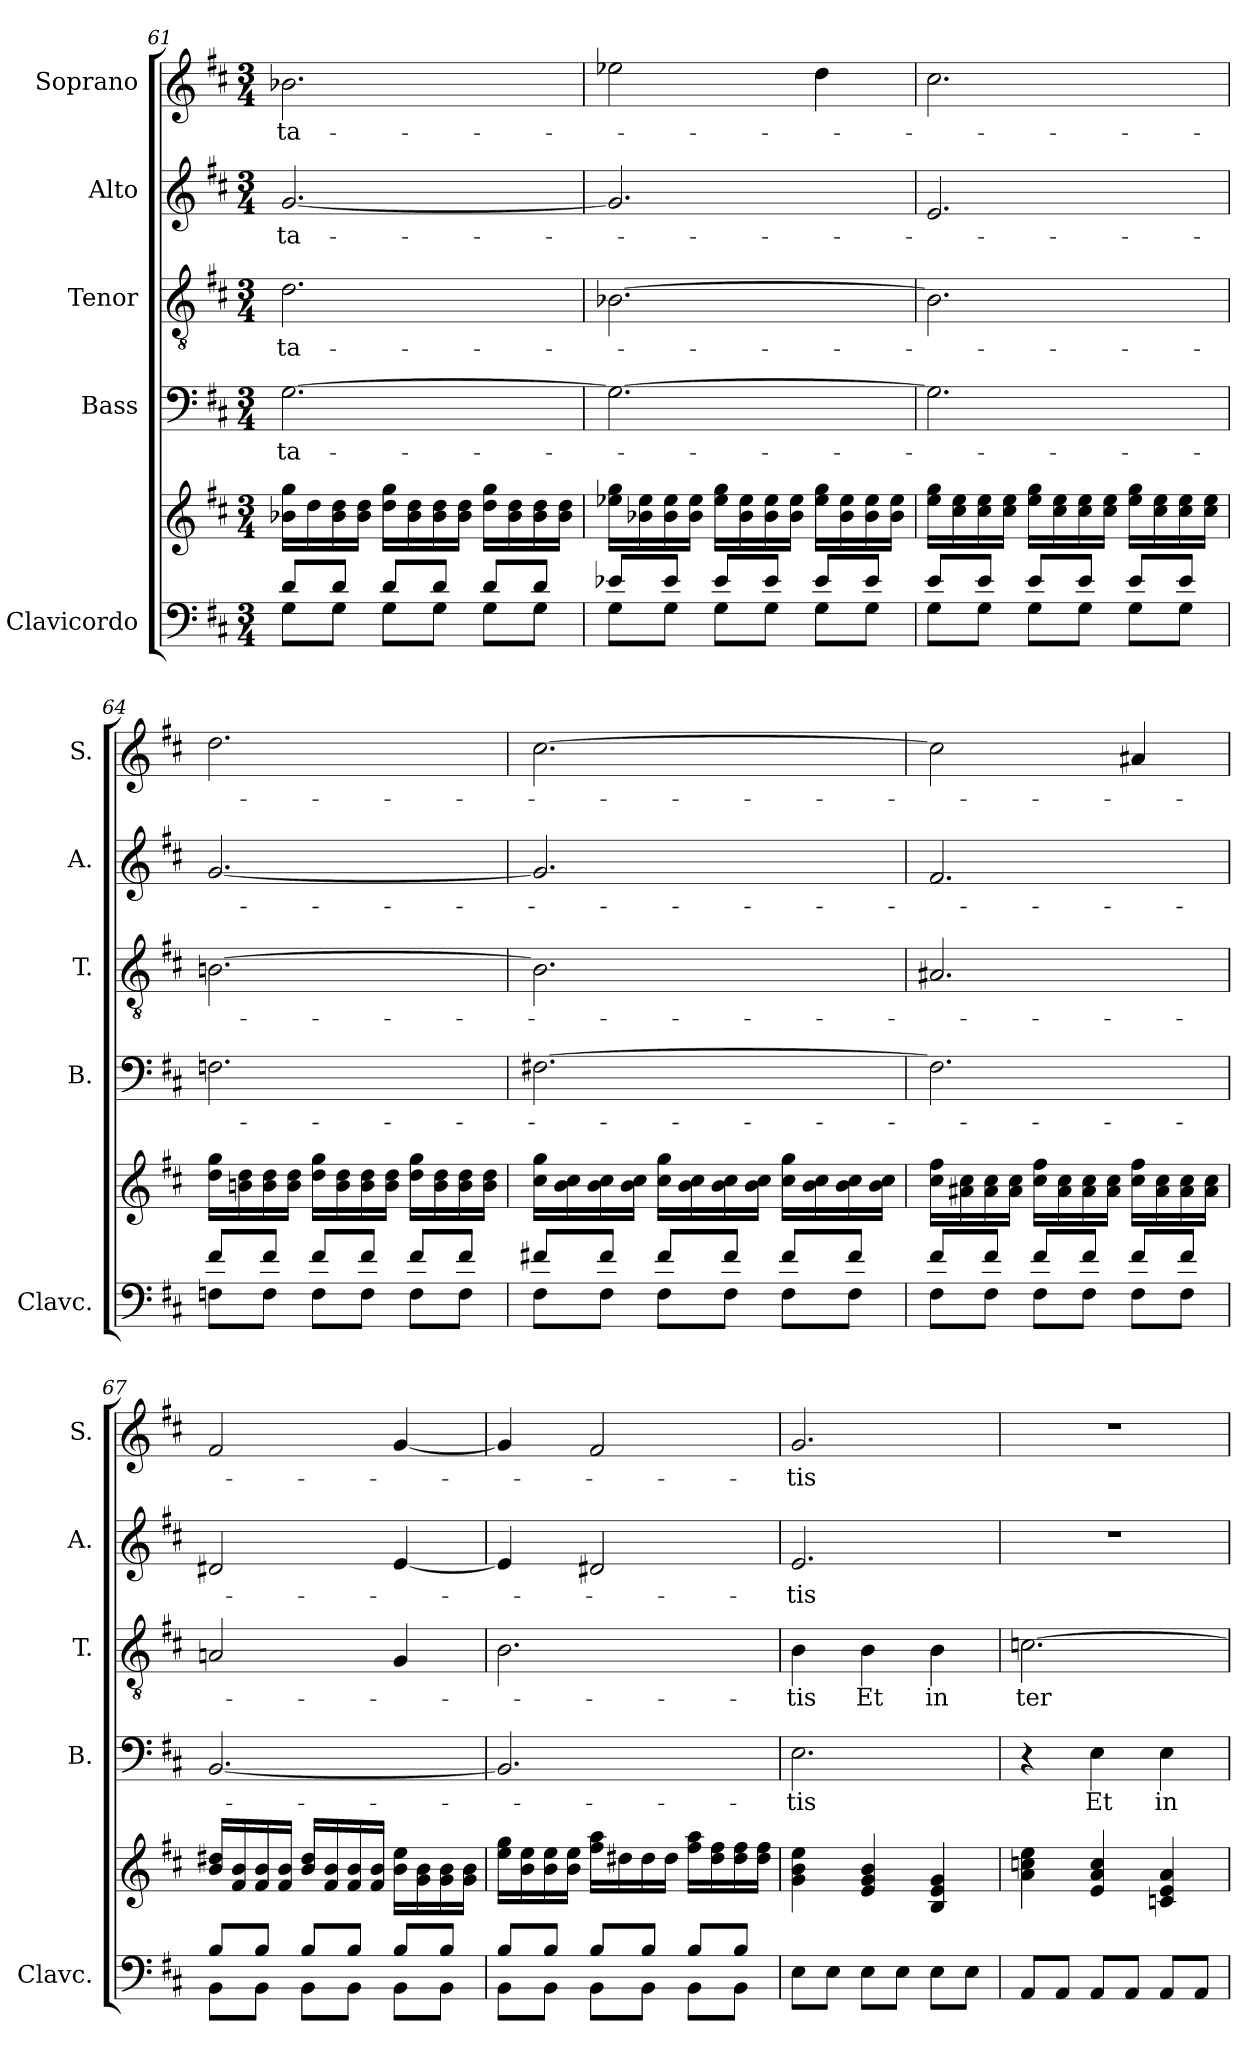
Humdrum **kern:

**kern	**kern	**kern	**text	**kern	**text	**kern	**text	**kern	**text
*part5	*part5	*part4	*part4	*part3	*part3	*part2	*part2	*part1	*part1
*staff6	*staff5	*staff4	*staff4	*staff3	*staff3	*staff2	*staff2	*staff1	*staff1
*I"Clavicordo	*	*I"Bass	*	*I"Tenor	*	*I"Alto	*	*I"Soprano	*
*I'Clavc.	*	*I'B.	*	*I'T.	*	*I'A.	*	*I'S.	*
*clefF4	*clefG2	*clefF4	*	*clefGv2	*	*clefG2	*	*clefG2	*
*k[f#c#]	*k[f#c#]	*k[f#c#]	*	*k[f#c#]	*	*k[f#c#]	*	*k[f#c#]	*
*M3/4	*M3/4	*M3/4	*	*M3/4	*	*M3/4	*	*M3/4	*
=61	=61	=61	=61	=61	=61	=61	=61	=61	=61
*^	*	*	*	*	*	*	*	*	*
!	!	!	!	!LO:LY:b	!	!LO:LY:b	!	!LO:LY:b	!	!LO:LY:b
8d/L	8G\L	16b-X\ 16gg\LL	[2.G\	-ta-	2.d\	-ta-	[2.g/	-ta-	2.b-X\	-ta-
.	.	16dd\	.	.	.	.	.	.	.	.
8d/J	8G\J	16b-\ 16dd\	.	.	.	.	.	.	.	.
.	.	16b-\ 16dd\JJ	.	.	.	.	.	.	.	.
8d/L	8G\L	16dd\ 16gg\LL	.	.	.	.	.	.	.	.
.	.	16b-\ 16dd\	.	.	.	.	.	.	.	.
8d/J	8G\J	16b-\ 16dd\	.	.	.	.	.	.	.	.
.	.	16b-\ 16dd\JJ	.	.	.	.	.	.	.	.
8d/L	8G\L	16dd\ 16gg\LL	.	.	.	.	.	.	.	.
.	.	16b-\ 16dd\	.	.	.	.	.	.	.	.
8d/J	8G\J	16b-\ 16dd\	.	.	.	.	.	.	.	.
.	.	16b-\ 16dd\JJ	.	.	.	.	.	.	.	.
!!LO:PB:g=z
=62	=62	=62	=62	=62	=62	=62	=62	=62	=62	=62
8e-X/L	8G\L	16ee-X\ 16gg\LL	2.G\_	.	[2.B-X\	.	2.g/]	.	2ee-X\	.
.	.	16b-X\ 16ee-\	.	.	.	.	.	.	.	.
8e-/J	8G\J	16b-\ 16ee-\	.	.	.	.	.	.	.	.
.	.	16b-\ 16ee-\JJ	.	.	.	.	.	.	.	.
8e-/L	8G\L	16ee-\ 16gg\LL	.	.	.	.	.	.	.	.
.	.	16b-\ 16ee-\	.	.	.	.	.	.	.	.
8e-/J	8G\J	16b-\ 16ee-\	.	.	.	.	.	.	.	.
.	.	16b-\ 16ee-\JJ	.	.	.	.	.	.	.	.
8e-/L	8G\L	16ee-\ 16gg\LL	.	.	.	.	.	.	4dd\	.
.	.	16b-\ 16ee-\	.	.	.	.	.	.	.	.
8e-/J	8G\J	16b-\ 16ee-\	.	.	.	.	.	.	.	.
.	.	16b-\ 16ee-\JJ	.	.	.	.	.	.	.	.
=63	=63	=63	=63	=63	=63	=63	=63	=63	=63	=63
8e/L	8G\L	16ee\ 16gg\LL	2.G\]	.	2.B-\]	.	2.e/	.	2.cc#\	.
.	.	16cc#\ 16ee\	.	.	.	.	.	.	.	.
8e/J	8G\J	16cc#\ 16ee\	.	.	.	.	.	.	.	.
.	.	16cc#\ 16ee\JJ	.	.	.	.	.	.	.	.
8e/L	8G\L	16ee\ 16gg\LL	.	.	.	.	.	.	.	.
.	.	16cc#\ 16ee\	.	.	.	.	.	.	.	.
8e/J	8G\J	16cc#\ 16ee\	.	.	.	.	.	.	.	.
.	.	16cc#\ 16ee\JJ	.	.	.	.	.	.	.	.
8e/L	8G\L	16ee\ 16gg\LL	.	.	.	.	.	.	.	.
.	.	16cc#\ 16ee\	.	.	.	.	.	.	.	.
8e/J	8G\J	16cc#\ 16ee\	.	.	.	.	.	.	.	.
.	.	16cc#\ 16ee\JJ	.	.	.	.	.	.	.	.
=64	=64	=64	=64	=64	=64	=64	=64	=64	=64	=64
8f#/L	8Fn\L	16dd\ 16gg\LL	2.Fn\	.	[2.Bn\	.	[2.g/	.	2.dd\	.
.	.	16bn\ 16dd\	.	.	.	.	.	.	.	.
8f#/J	8F\J	16b\ 16dd\	.	.	.	.	.	.	.	.
.	.	16b\ 16dd\JJ	.	.	.	.	.	.	.	.
8f#/L	8F\L	16dd\ 16gg\LL	.	.	.	.	.	.	.	.
.	.	16b\ 16dd\	.	.	.	.	.	.	.	.
8f#/J	8F\J	16b\ 16dd\	.	.	.	.	.	.	.	.
.	.	16b\ 16dd\JJ	.	.	.	.	.	.	.	.
8f#/L	8F\L	16dd\ 16gg\LL	.	.	.	.	.	.	.	.
.	.	16b\ 16dd\	.	.	.	.	.	.	.	.
8f#/J	8F\J	16b\ 16dd\	.	.	.	.	.	.	.	.
.	.	16b\ 16dd\JJ	.	.	.	.	.	.	.	.
!!LO:LB:g=z
=65	=65	=65	=65	=65	=65	=65	=65	=65	=65	=65
8f#X/L	8F#\L	16cc#\ 16gg\LL	[2.F#X\	.	2.B\]	.	2.g/]	.	[2.cc#\	.
.	.	16b\ 16cc#\	.	.	.	.	.	.	.	.
8f#/J	8F#\J	16b\ 16cc#\	.	.	.	.	.	.	.	.
.	.	16b\ 16cc#\JJ	.	.	.	.	.	.	.	.
8f#/L	8F#\L	16cc#\ 16gg\LL	.	.	.	.	.	.	.	.
.	.	16b\ 16cc#\	.	.	.	.	.	.	.	.
8f#/J	8F#\J	16b\ 16cc#\	.	.	.	.	.	.	.	.
.	.	16b\ 16cc#\JJ	.	.	.	.	.	.	.	.
8f#/L	8F#\L	16cc#\ 16gg\LL	.	.	.	.	.	.	.	.
.	.	16b\ 16cc#\	.	.	.	.	.	.	.	.
8f#/J	8F#\J	16b\ 16cc#\	.	.	.	.	.	.	.	.
.	.	16b\ 16cc#\JJ	.	.	.	.	.	.	.	.
=66	=66	=66	=66	=66	=66	=66	=66	=66	=66	=66
8f#/L	8F#\L	16cc#\ 16ff#\LL	2.F#\]	.	2.A#X/	.	2.f#/	.	2cc#\]	.
.	.	16a#X\ 16cc#\	.	.	.	.	.	.	.	.
8f#/J	8F#\J	16a#\ 16cc#\	.	.	.	.	.	.	.	.
.	.	16a#\ 16cc#\JJ	.	.	.	.	.	.	.	.
8f#/L	8F#\L	16cc#\ 16ff#\LL	.	.	.	.	.	.	.	.
.	.	16a#\ 16cc#\	.	.	.	.	.	.	.	.
8f#/J	8F#\J	16a#\ 16cc#\	.	.	.	.	.	.	.	.
.	.	16a#\ 16cc#\JJ	.	.	.	.	.	.	.	.
8f#/L	8F#\L	16cc#\ 16ff#\LL	.	.	.	.	.	.	4a#X/	.
.	.	16a#\ 16cc#\	.	.	.	.	.	.	.	.
8f#/J	8F#\J	16a#\ 16cc#\	.	.	.	.	.	.	.	.
.	.	16a#\ 16cc#\JJ	.	.	.	.	.	.	.	.
=67	=67	=67	=67	=67	=67	=67	=67	=67	=67	=67
8B/L	8BB\L	16b/ 16dd#X/LL	[2.BB/	.	2An/	.	2d#X/	.	2f#/	.
.	.	16f#/ 16b/	.	.	.	.	.	.	.	.
8B/J	8BB\J	16f#/ 16b/	.	.	.	.	.	.	.	.
.	.	16f#/ 16b/JJ	.	.	.	.	.	.	.	.
8B/L	8BB\L	16b/ 16dd#/LL	.	.	.	.	.	.	.	.
.	.	16f#/ 16b/	.	.	.	.	.	.	.	.
8B/J	8BB\J	16f#/ 16b/	.	.	.	.	.	.	.	.
.	.	16f#/ 16b/JJ	.	.	.	.	.	.	.	.
8B/L	8BB\L	16b\ 16ee\LL	.	.	4G/	.	[4e/	.	[4g/	.
.	.	16g\ 16b\	.	.	.	.	.	.	.	.
8B/J	8BB\J	16g\ 16b\	.	.	.	.	.	.	.	.
.	.	16g\ 16b\JJ	.	.	.	.	.	.	.	.
!!LO:PB:g=z
=68	=68	=68	=68	=68	=68	=68	=68	=68	=68	=68
8B/L	8BB\L	16ee\ 16gg\LL	2.BB/]	.	2.B\	.	4e/]	.	4g/]	.
.	.	16b\ 16ee\	.	.	.	.	.	.	.	.
8B/J	8BB\J	16b\ 16ee\	.	.	.	.	.	.	.	.
.	.	16b\ 16ee\JJ	.	.	.	.	.	.	.	.
8B/L	8BB\L	16ff#\ 16aa\LL	.	.	.	.	2d#X/	.	2f#/	.
.	.	16dd#X\	.	.	.	.	.	.	.	.
8B/J	8BB\J	16dd#\	.	.	.	.	.	.	.	.
.	.	16dd#\JJ	.	.	.	.	.	.	.	.
8B/L	8BB\L	16ff#\ 16aa\LL	.	.	.	.	.	.	.	.
.	.	16dd#\ 16ff#\	.	.	.	.	.	.	.	.
8B/J	8BB\J	16dd#\ 16ff#\	.	.	.	.	.	.	.	.
.	.	16dd#\ 16ff#\JJ	.	.	.	.	.	.	.	.
*v	*v	*	*	*	*	*	*	*	*	*
=69	=69	=69	=69	=69	=69	=69	=69	=69	=69
!	!	!	!LO:LY:b	!	!LO:LY:b	!	!LO:LY:b	!	!LO:LY:b
8E\L	4g\ 4b\ 4ee\	2.E\	-tis	4B\	-tis	2.e/	-tis	2.g/	-tis
8E\J	.	.	.	.	.	.	.	.	.
!	!	!	!	!	!LO:LY:b	!	!	!	!
8E\L	4e/ 4g/ 4b/	.	.	4B\	Et	.	.	.	.
8E\J	.	.	.	.	.	.	.	.	.
!	!	!	!	!	!LO:LY:b	!	!	!	!
8E\L	4B/ 4e/ 4g/	.	.	4B\	in	.	.	.	.
8E\J	.	.	.	.	.	.	.	.	.
=70	=70	=70	=70	=70	=70	=70	=70	=70	=70
!	!	!	!	!	!LO:LY:b	!	!	!	!
8AA/L	4a\ 4ccn\ 4ee\	4r	.	[2.cn\	ter-	2.r	.	2.r	.
8AA/J	.	.	.	.	.	.	.	.	.
!	!	!	!LO:LY:b	!	!	!	!	!	!
8AA/L	4e/ 4a/ 4cc/	4E\	Et	.	.	.	.	.	.
8AA/J	.	.	.	.	.	.	.	.	.
!	!	!	!LO:LY:b	!	!	!	!	!	!
8AA/L	4cn/ 4e/ 4a/	4E\	in	.	.	.	.	.	.
8AA/J	.	.	.	.	.	.	.	.	.
=	=	=	=	=	=	=	=	=	=
*-	*-	*-	*-	*-	*-	*-	*-	*-	*-
